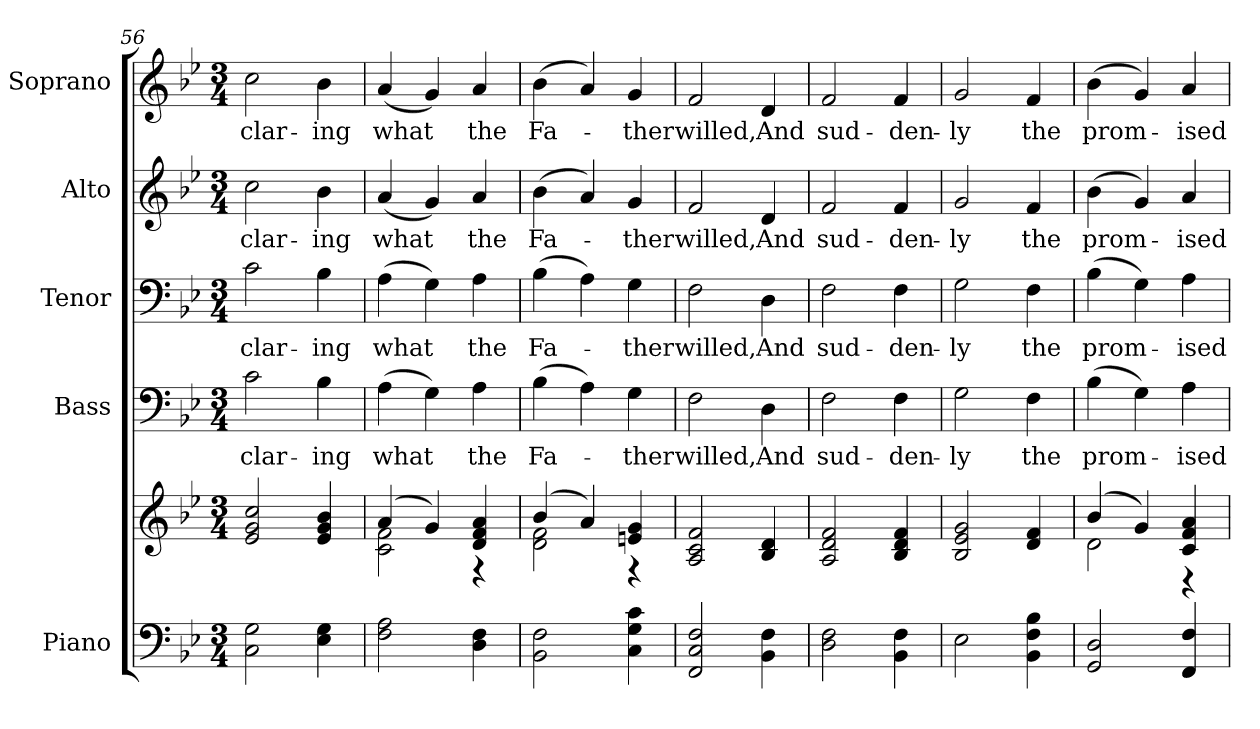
**kern	**kern	**kern	**text	**kern	**text	**kern	**text	**kern	**text
*part5	*part5	*part4	*part4	*part3	*part3	*part2	*part2	*part1	*part1
*staff6	*staff5	*staff4	*staff4	*staff3	*staff3	*staff2	*staff2	*staff1	*staff1
*I"Piano	*	*I"Bass	*	*I"Tenor	*	*I"Alto	*	*I"Soprano	*
*I'Pno.	*	*I'B.	*	*I'T.	*	*I'A.	*	*I'S.	*
*clefF4	*clefG2	*clefF4	*	*clefF4	*	*clefG2	*	*clefG2	*
*k[b-e-]	*k[b-e-]	*k[b-e-]	*	*k[b-e-]	*	*k[b-e-]	*	*k[b-e-]	*
*B-:	*B-:	*B-:	*	*B-:	*	*B-:	*	*B-:	*
*M3/4	*M3/4	*M3/4	*	*M3/4	*	*M3/4	*	*M3/4	*
=56	=56	=56	=56	=56	=56	=56	=56	=56	=56
!	!	!	!LO:LY:b:color=#000000	!	!	!	!	!	!
!	!	!	!	!	!LO:LY:b:color=#000000	!	!	!	!
!	!	!	!	!	!	!	!LO:LY:b:color=#000000	!	!
!	!	!	!	!	!	!	!	!	!LO:LY:b:color=#000000
2Ci\ 2Gi	2e-i/ 2gi 2cci	2ci\	-clar-	2ci\	-clar-	2cci\	-clar-	2cci\	-clar-
!	!	!	!LO:LY:b:color=#000000	!	!	!	!	!	!
!	!	!	!	!	!LO:LY:b:color=#000000	!	!	!	!
!	!	!	!	!	!	!	!LO:LY:b:color=#000000	!	!
!	!	!	!	!	!	!	!	!	!LO:LY:b:color=#000000
4E-i\ 4Gi	4e-i/ 4gi 4b-i	4B-i\	-ing	4B-i\	-ing	4b-i\	-ing	4b-i\	-ing
=57	=57	=57	=57	=57	=57	=57	=57	=57	=57
*	*^	*	*	*	*	*	*	*	*
!	!	!	!	!LO:LY:b:color=#000000	!	!	!	!	!	!
!	!	!	!	!	!	!LO:LY:b:color=#000000	!	!	!	!
!	!	!	!	!	!	!	!	!LO:LY:b:color=#000000	!	!
!	!	!	!	!	!	!	!	!	!	!LO:LY:b:color=#000000
2Fi\ 2Ai	(4ai/	2ci\ 2fi	(4Ai\	what	(4Ai\	what	(4ai/	what	(4ai/	what
.	4gi/)	.	4Gi\)	.	4Gi\)	.	4gi/)	.	4gi/)	.
!	!	!	!	!LO:LY:b:color=#000000	!	!	!	!	!	!
!	!	!	!	!	!	!LO:LY:b:color=#000000	!	!	!	!
!	!	!	!	!	!	!	!	!LO:LY:b:color=#000000	!	!
!	!	!	!	!	!	!	!	!	!	!LO:LY:b:color=#000000
4Di\ 4Fi	4di/ 4fi 4ai	4r	4Ai\	the	4Ai\	the	4ai/	the	4ai/	the
!!LO:PB:g=z
=58	=58	=58	=58	=58	=58	=58	=58	=58	=58	=58
!	!	!	!	!LO:LY:b:color=#000000	!	!	!	!	!	!
!	!	!	!	!	!	!LO:LY:b:color=#000000	!	!	!	!
!	!	!	!	!	!	!	!	!LO:LY:b:color=#000000	!	!
!	!	!	!	!	!	!	!	!	!	!LO:LY:b:color=#000000
2BB-i\ 2Fi	(4b-i/	2di\ 2fi	(4B-i\	Fa-	(4B-i\	Fa-	(4b-i\	Fa-	(4b-i\	Fa-
.	4ai/)	.	4Ai\)	.	4Ai\)	.	4ai/)	.	4ai/)	.
!	!	!	!	!LO:LY:b:color=#000000	!	!	!	!	!	!
!	!	!	!	!	!	!LO:LY:b:color=#000000	!	!	!	!
!	!	!	!	!	!	!	!	!LO:LY:b:color=#000000	!	!
!	!	!	!	!	!	!	!	!	!	!LO:LY:b:color=#000000
4Ci\ 4Gi 4ci	4eni/ 4gi	4r	4Gi\	-ther	4Gi\	-ther	4gi/	-ther	4gi/	-ther
*	*v	*v	*	*	*	*	*	*	*	*
=59	=59	=59	=59	=59	=59	=59	=59	=59	=59
*	*^	*	*	*	*	*	*	*	*
!	!	!	!	!LO:LY:b:color=#000000	!	!	!	!	!	!
*	*v	*v	*	*	*	*	*	*	*	*
*	*^	*	*	*	*	*	*	*	*
!	!	!	!	!	!	!LO:LY:b:color=#000000	!	!	!	!
*	*v	*v	*	*	*	*	*	*	*	*
*	*^	*	*	*	*	*	*	*	*
!	!	!	!	!	!	!	!	!LO:LY:b:color=#000000	!	!
*	*v	*v	*	*	*	*	*	*	*	*
*	*^	*	*	*	*	*	*	*	*
!	!	!	!	!	!	!	!	!	!	!LO:LY:b:color=#000000
*	*v	*v	*	*	*	*	*	*	*	*
2FFi/ 2Ci 2Fi	2Ai/ 2ci 2fi	2Fi\	willed,	2Fi\	willed,	2fi/	willed,	2fi/	willed,
!	!	!	!LO:LY:b:color=#000000	!	!	!	!	!	!
!	!	!	!	!	!LO:LY:b:color=#000000	!	!	!	!
!	!	!	!	!	!	!	!LO:LY:b:color=#000000	!	!
!	!	!	!	!	!	!	!	!	!LO:LY:b:color=#000000
4BB-i\ 4Fi	4B-i/ 4di	4Di\	And	4Di\	And	4di/	And	4di/	And
=60	=60	=60	=60	=60	=60	=60	=60	=60	=60
!	!	!	!LO:LY:b:color=#000000	!	!	!	!	!	!
!	!	!	!	!	!LO:LY:b:color=#000000	!	!	!	!
!	!	!	!	!	!	!	!LO:LY:b:color=#000000	!	!
!	!	!	!	!	!	!	!	!	!LO:LY:b:color=#000000
2Di\ 2Fi	2Ai/ 2di 2fi	2Fi\	sud-	2Fi\	sud-	2fi/	sud-	2fi/	sud-
!	!	!	!LO:LY:b:color=#000000	!	!	!	!	!	!
!	!	!	!	!	!LO:LY:b:color=#000000	!	!	!	!
!	!	!	!	!	!	!	!LO:LY:b:color=#000000	!	!
!	!	!	!	!	!	!	!	!	!LO:LY:b:color=#000000
4BB-i\ 4Fi	4B-i/ 4di 4fi	4Fi\	-den-	4Fi\	-den-	4fi/	-den-	4fi/	-den-
!!LO:PB:g=z
=61	=61	=61	=61	=61	=61	=61	=61	=61	=61
!	!	!	!LO:LY:b:color=#000000	!	!	!	!	!	!
!	!	!	!	!	!LO:LY:b:color=#000000	!	!	!	!
!	!	!	!	!	!	!	!LO:LY:b:color=#000000	!	!
!	!	!	!	!	!	!	!	!	!LO:LY:b:color=#000000
2E-i\	2B-i/ 2e-i 2gi	2Gi\	-ly	2Gi\	-ly	2gi/	-ly	2gi/	-ly
!	!	!	!LO:LY:b:color=#000000	!	!	!	!	!	!
!	!	!	!	!	!LO:LY:b:color=#000000	!	!	!	!
!	!	!	!	!	!	!	!LO:LY:b:color=#000000	!	!
!	!	!	!	!	!	!	!	!	!LO:LY:b:color=#000000
4BB-i\ 4Fi 4B-i	4di/ 4fi	4Fi\	the	4Fi\	the	4fi/	the	4fi/	the
=62	=62	=62	=62	=62	=62	=62	=62	=62	=62
*	*^	*	*	*	*	*	*	*	*
!	!	!	!	!LO:LY:b:color=#000000	!	!	!	!	!	!
!	!	!	!	!	!	!LO:LY:b:color=#000000	!	!	!	!
!	!	!	!	!	!	!	!	!LO:LY:b:color=#000000	!	!
!	!	!	!	!	!	!	!	!	!	!LO:LY:b:color=#000000
2GGi/ 2Di	(4b-i/	2di\	(4B-i\	prom-	(4B-i\	prom-	(4b-i\	prom-	(4b-i\	prom-
.	4gi/)	.	4Gi\)	.	4Gi\)	.	4gi/)	.	4gi/)	.
!	!	!	!	!LO:LY:b:color=#000000	!	!	!	!	!	!
!	!	!	!	!	!	!LO:LY:b:color=#000000	!	!	!	!
!	!	!	!	!	!	!	!	!LO:LY:b:color=#000000	!	!
!	!	!	!	!	!	!	!	!	!	!LO:LY:b:color=#000000
4FFi/ 4Fi	4ci/ 4fi 4ai	4r	4Ai\	-ised	4Ai\	-ised	4ai/	-ised	4ai/	-ised
*	*v	*v	*	*	*	*	*	*	*	*
=	=	=	=	=	=	=	=	=	=
*-	*-	*-	*-	*-	*-	*-	*-	*-	*-
